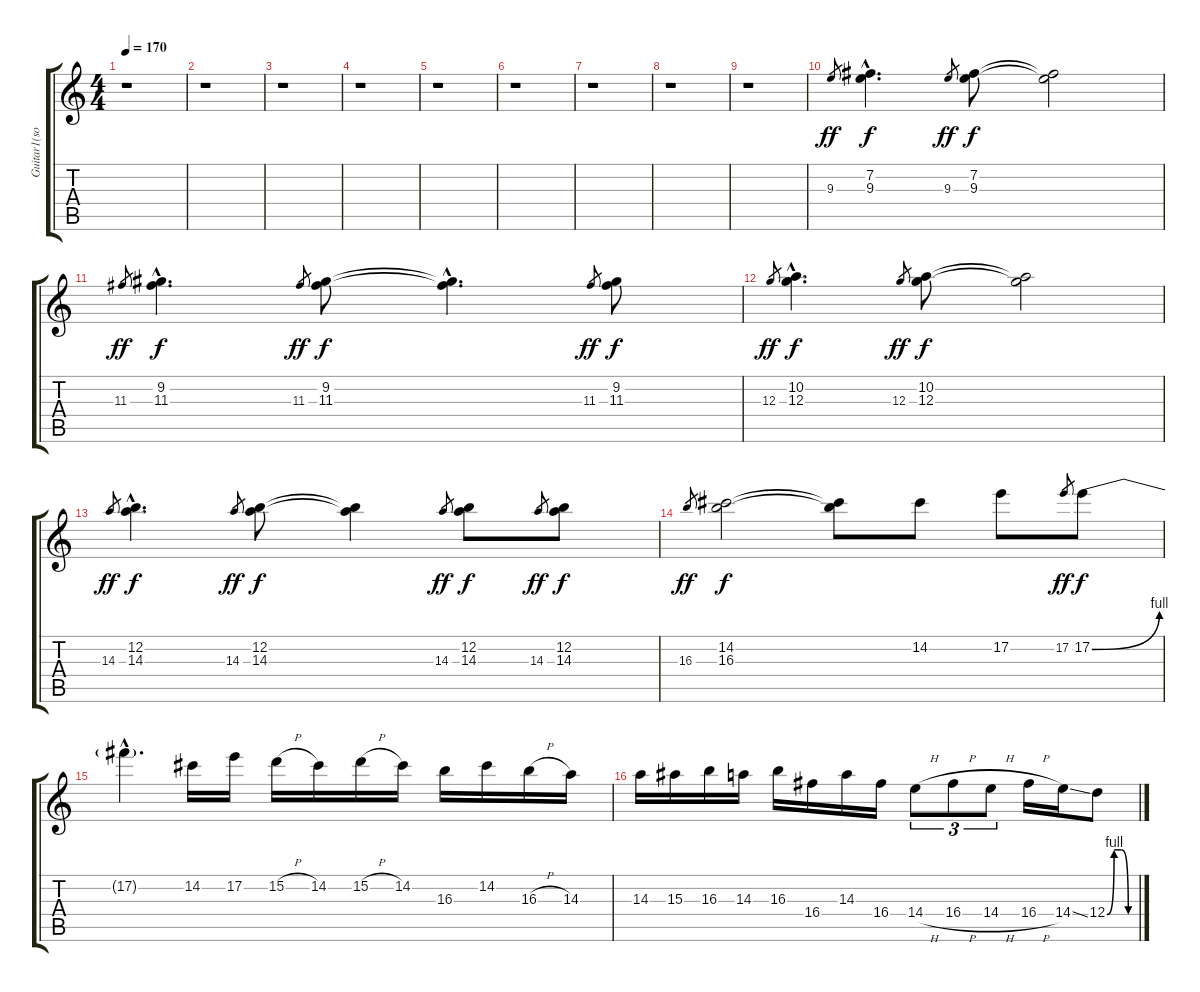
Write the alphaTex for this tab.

\track ("Guitar1(solo)" "Guitar1(so") {instrument distortionguitar}
\staff {score tabs}
\tuning (E4 B3 G3 D3 A2 E2) {hide}
\ts (4 4)
\tempo 170
\clef g2
\ks c
r.1{dy ff} |
r.1 |
r.1 |
r.1 |
r.1 |
r.1 |
r.1 |
r.1 |
r.1 |
9.3.8{gr} (7.2{hac} 9.3{hac}).4{d dy f} 9.3.8{gr dy ff} (7.2 9.3).8{dy f} (7.2{t} 9.3{t}).2 |
11.3.8{gr dy ff} (9.2{hac} 11.3{hac}).4{d dy f} 11.3.8{gr dy ff} (9.2 11.3).8{dy f} (9.2{hac t} 11.3{hac t}).4{d} 11.3.8{gr dy ff} (9.2 11.3).8{dy f} |
12.3.8{gr dy ff} (10.2{hac} 12.3{hac}).4{d dy f} 12.3.8{gr dy ff} (10.2 12.3).8{dy f} (10.2{t} 12.3{t}).2 |
14.3.8{gr dy ff} (12.2{hac} 14.3{hac}).4{d dy f} 14.3.8{gr dy ff} (12.2 14.3).8{dy f} (12.2{t} 14.3{t}).4 14.3.8{gr dy ff} (12.2 14.3).8{dy f} 14.3.8{gr dy ff} (12.2 14.3).8{dy f} |
16.3.8{gr dy ff} (14.2 16.3).2{dy f} (14.2{t} 16.3{t}).8 14.2.8 17.2.8 17.2.8{gr dy ff} 17.2{be (bend 0 0 60 4)}.8{dy f} |
17.2{hac t}.4{d} 14.2.16 17.2.16 15.2{h}.16 14.2.16 15.2{h}.16 14.2.16 16.3.16 14.2.16 16.3{h}.16 14.3.16 |
14.3.16 15.3.16 16.3.16 14.3.16 16.3.16 16.4.16 14.3.16 16.4.16 14.4{h}.8{tu (3 2)} 16.4{h}.8{tu (3 2)} 14.4{h}.8{tu (3 2)} 16.4{h}.16 14.4{ss}.16 12.4{be (custom 0 0 15 4 30 4 45 0 60 0)}.8
